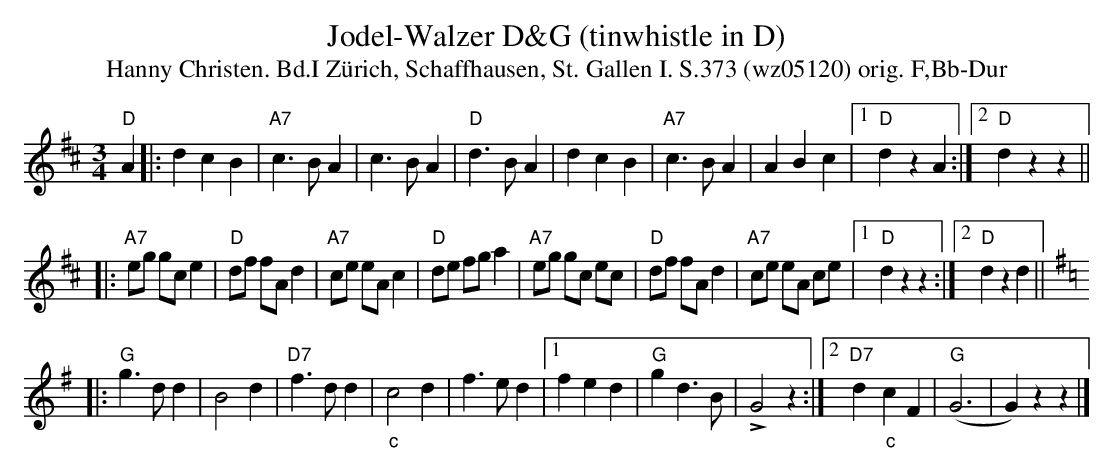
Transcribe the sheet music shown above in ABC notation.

X:1
T:Jodel-Walzer D&G (tinwhistle in D)
T:Hanny Christen. Bd.I Zürich, Schaffhausen, St. Gallen I. S.373 (wz05120) orig. F,Bb-Dur
M:3/4
L:1/4
K:D%%MIDI gchordon
"D"A |: dcB | "A7"c>BA | c>BA | "D"d>BA | dcB | "A7"c>BA | ABc |1 "D"dzA :|2 "D"dzz ||
|: [L:1/8] "A7"eg gce2 | "D"df fA d2 | "A7"ce eAc2 | "D"de fga2 | "A7"eg gc ec | "D"df fAd2 | "A7"ce eA ce |1 "D"d2z2z2 :|2 "D"d2z2 d2 || [K:G]
|: [L:1/4] "G"g>dd | B2d | "D7"f>dd | "_c"c2d | f>ed |1 fed | "G"gd>B | !>!G2z :|2 "D7"d"_c"cF | "G"(G3 | G)zz |]
